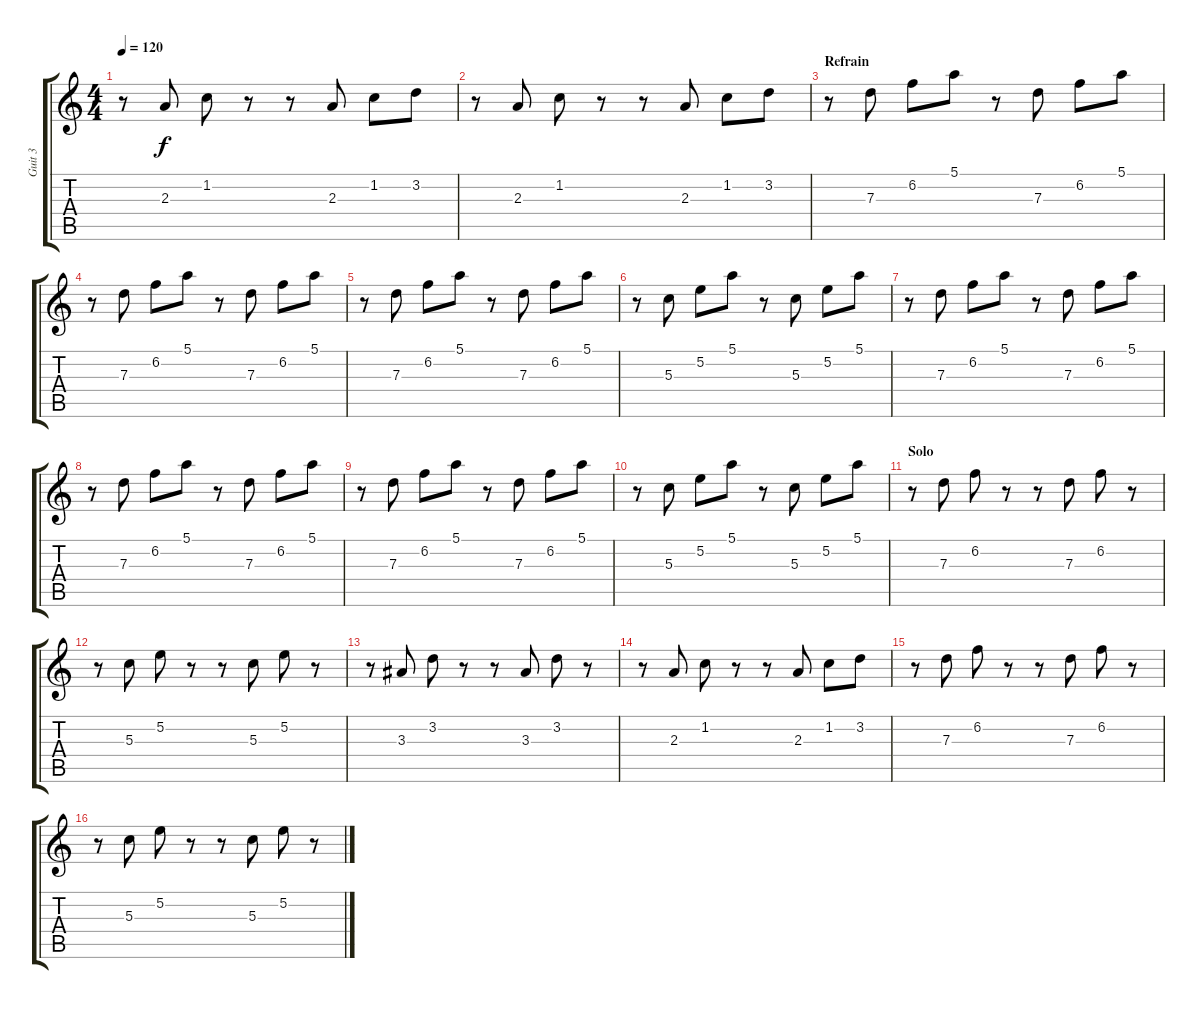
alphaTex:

\track ("Guit 3" "Guit 3") {instrument overdrivenguitar}
\staff {score tabs}
\tuning (E4 B3 G3 D3 A2 E2) {hide}
\ts (4 4)
\tempo 120
\clef g2
\ks c
r.8{dy f} 2.3.8 1.2.8 r.8 r.8 2.3.8 1.2.8 3.2.8 |
r.8 2.3.8 1.2.8 r.8 r.8 2.3.8 1.2.8 3.2.8 |
\section ("" "Refrain")
r.8{instrument overdrivenguitar} 7.3.8 6.2.8 5.1.8 r.8 7.3.8 6.2.8 5.1.8 |
r.8 7.3.8 6.2.8 5.1.8 r.8 7.3.8 6.2.8 5.1.8 |
r.8 7.3.8 6.2.8 5.1.8 r.8 7.3.8 6.2.8 5.1.8 |
r.8 5.3.8 5.2.8 5.1.8 r.8 5.3.8 5.2.8 5.1.8 |
r.8{instrument overdrivenguitar} 7.3.8 6.2.8 5.1.8 r.8 7.3.8 6.2.8 5.1.8 |
r.8 7.3.8 6.2.8 5.1.8 r.8 7.3.8 6.2.8 5.1.8 |
r.8 7.3.8 6.2.8 5.1.8 r.8 7.3.8 6.2.8 5.1.8 |
r.8 5.3.8 5.2.8 5.1.8 r.8 5.3.8 5.2.8 5.1.8 |
\section ("" "Solo")
r.8{instrument electricguitarclean} 7.3.8 6.2.8 r.8 r.8 7.3.8 6.2.8 r.8 |
r.8 5.3.8 5.2.8 r.8 r.8 5.3.8 5.2.8 r.8 |
r.8 3.3.8 3.2.8 r.8 r.8 3.3.8 3.2.8 r.8 |
r.8 2.3.8 1.2.8 r.8 r.8 2.3.8 1.2.8 3.2.8 |
r.8{instrument electricguitarclean} 7.3.8 6.2.8 r.8 r.8 7.3.8 6.2.8 r.8 |
r.8 5.3.8 5.2.8 r.8 r.8 5.3.8 5.2.8 r.8
